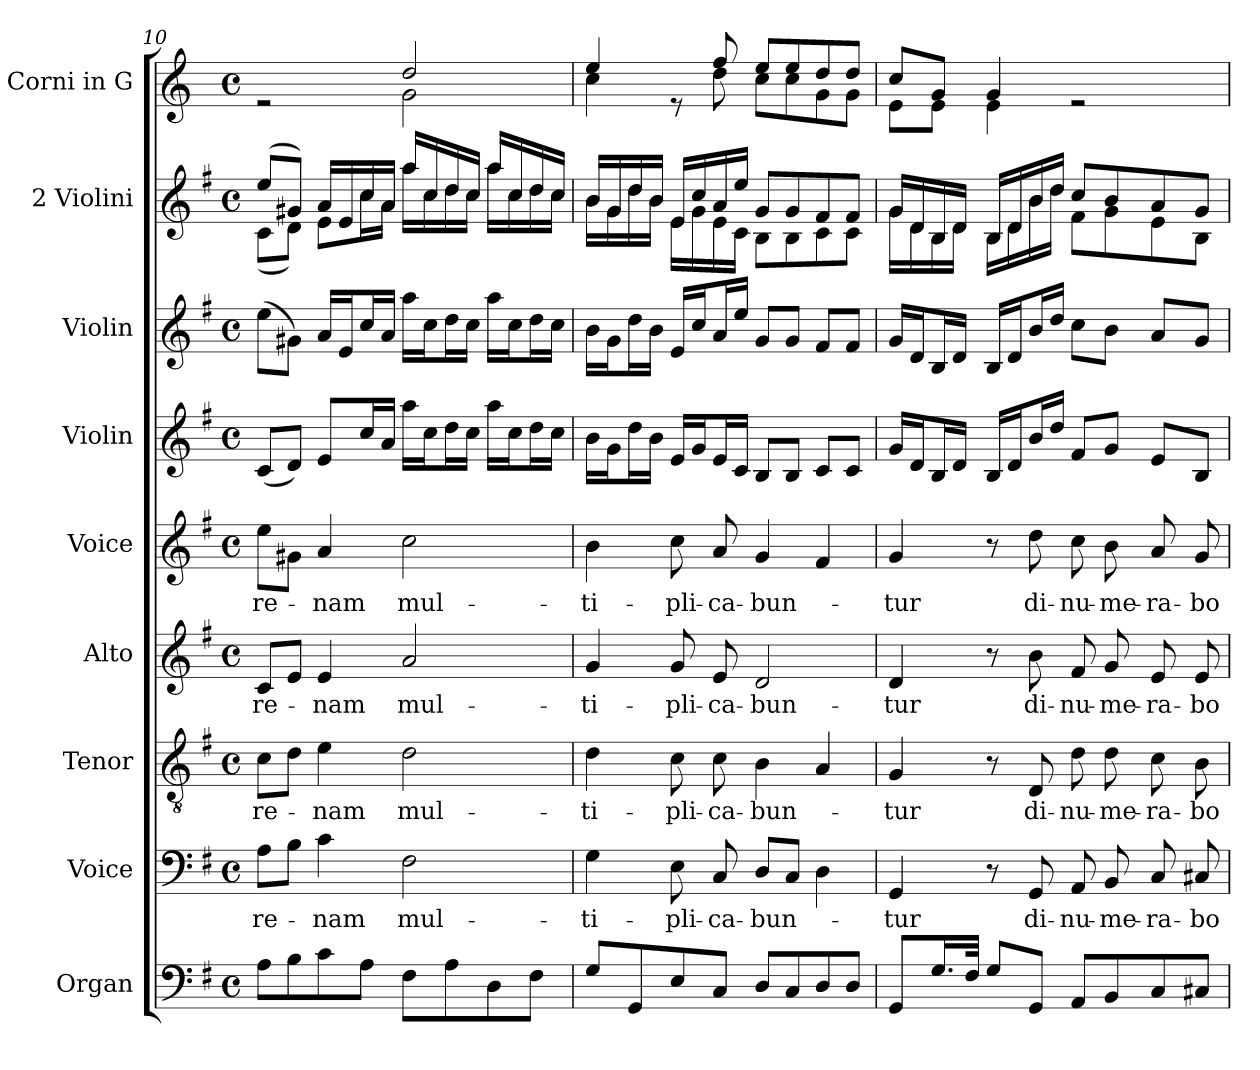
**kern	**kern	**text	**kern	**text	**kern	**text	**kern	**text	**kern	**kern	**kern	**kern
*part9	*part8	*part8	*part7	*part7	*part6	*part6	*part5	*part5	*part4	*part3	*part2	*part1
*staff9	*staff8	*staff8	*staff7	*staff7	*staff6	*staff6	*staff5	*staff5	*staff4	*staff3	*staff2	*staff1
*I"Organ	*I"Voice	*	*I"Tenor	*	*I"Alto	*	*I"Voice	*	*I"Violin	*I"Violin	*I"2 Violini	*I"Corni in G
*	*	*	*	*	*	*	*	*	*I'Vln.	*I'Vln.	*I'V	*I'C
!!LO:PB:g=z
*clefF4	*clefF4	*	*clefGv2	*	*clefG2	*	*clefG2	*	*clefG2	*clefG2	*clefG2	*clefG2
*	*	*	*	*	*	*	*	*	*	*	*	*ITrd3c5
*k[f#]	*k[f#]	*	*k[f#]	*	*k[f#]	*	*k[f#]	*	*k[f#]	*k[f#]	*k[f#]	*k[f#]
*M4/4	*M4/4	*	*M4/4	*	*M4/4	*	*M4/4	*	*M4/4	*M4/4	*M4/4	*M4/4
*met(c)	*met(c)	*	*met(c)	*	*met(c)	*	*met(c)	*	*met(c)	*met(c)	*met(c)	*met(c)
=10	=10	=10	=10	=10	=10	=10	=10	=10	=10	=10	=10	=10
!	!	!LO:LY:b	!	!LO:LY:b	!	!LO:LY:b	!	!LO:LY:b	!	!	!	!
*	*	*	*	*	*	*	*	*	*	*	*^	*^
8A\L	8A\L	-re-	8c\L	-re-	8c/L	-re-	8ee\L	-re-	(8c/L	(8ee\L	(8ee/L	(8c\L	2re	2ryy
8B\	8B\J	.	8d\J	.	8e/J	.	8g#X\J	.	8d/J)	8g#X\J)	8g#X/J)	8d\J)	.	.
!	!	!LO:LY:b	!	!LO:LY:b	!	!LO:LY:b	!	!LO:LY:b	!	!	!	!	!	!
8c\	4c\	-nam	4e\	-nam	4e/	-nam	4a/	-nam	8e/L	16a/LL	16a/LL	8e\L	.	.
.	.	.	.	.	.	.	.	.	.	16e/J	16e/	.	.	.
8A\J	.	.	.	.	.	.	.	.	16cc/L	16cc/L	16cc/	16cc\L	.	.
.	.	.	.	.	.	.	.	.	16a/JJ	16a/JJ	16a/JJ	16a\JJ	.	.
!	!	!LO:LY:b	!	!LO:LY:b	!	!LO:LY:b	!	!LO:LY:b	!	!	!	!	!	!
8F#\L	2F#\	mul-	2d\	mul-	2a/	mul-	2cc\	mul-	16aa\LL	16aa\LL	16aa/LL	16aa\LL	2a/	2d\
.	.	.	.	.	.	.	.	.	16cc\J	16cc\J	16cc/	16cc\	.	.
8A\	.	.	.	.	.	.	.	.	16dd\L	16dd\L	16dd/	16dd\	.	.
.	.	.	.	.	.	.	.	.	16cc\JJ	16cc\JJ	16cc/JJ	16cc\JJ	.	.
8D\	.	.	.	.	.	.	.	.	16aa\LL	16aa\LL	16aa/LL	16aa\LL	.	.
.	.	.	.	.	.	.	.	.	16cc\J	16cc\J	16cc/	16cc\	.	.
8F#\J	.	.	.	.	.	.	.	.	16dd\L	16dd\L	16dd/	16dd\	.	.
.	.	.	.	.	.	.	.	.	16cc\JJ	16cc\JJ	16cc/JJ	16cc\JJ	.	.
=11	=11	=11	=11	=11	=11	=11	=11	=11	=11	=11	=11	=11	=11	=11
!	!	!LO:LY:b	!	!LO:LY:b	!	!LO:LY:b	!	!LO:LY:b	!	!	!	!	!	!
8G/L	4G\	-ti-	4d\	-ti-	4g/	-ti-	4b\	-ti-	16b\LL	16b\LL	16b/LL	16b\LL	4b/	4g\
.	.	.	.	.	.	.	.	.	16g\J	16g\J	16g/	16g\	.	.
8GG/	.	.	.	.	.	.	.	.	16dd\L	16dd\L	16dd/	16dd\	.	.
.	.	.	.	.	.	.	.	.	16b\JJ	16b\JJ	16b/JJ	16b\JJ	.	.
!	!	!LO:LY:b	!	!LO:LY:b	!	!LO:LY:b	!	!LO:LY:b	!	!	!	!	!	!
8E/	8E\	-pli-	8c\	-pli-	8g/	-pli-	8cc\	-pli-	16e/LL	16e/LL	16e/LL	16e\LL	8re	8ryy
.	.	.	.	.	.	.	.	.	16g/J	16cc/J	16cc/	16g\	.	.
!	!	!LO:LY:b	!	!LO:LY:b	!	!LO:LY:b	!	!LO:LY:b	!	!	!	!	!	!
8C/J	8C/	-ca-	8c\	-ca-	8e/	-ca-	8a/	-ca-	16e/L	16a/L	16a/	16e\	8cc/	8a\
.	.	.	.	.	.	.	.	.	16c/JJ	16ee/JJ	16ee/JJ	16c\JJ	.	.
!	!	!LO:LY:b	!	!LO:LY:b	!	!LO:LY:b	!	!LO:LY:b	!	!	!	!	!	!
8D/L	8D/L	-bun-	4B\	-bun-	2d/	-bun-	4g/	-bun-	8B/L	8g/L	8g/L	8B\L	8b/L	8g\L
8C/	8C/J	.	.	.	.	.	.	.	8B/J	8g/J	8g/	8B\	8b/	8g\
8D/	4D\	.	4A/	.	.	.	4f#/	.	8c/L	8f#/L	8f#/	8c\	8a/	8d\
8D/J	.	.	.	.	.	.	.	.	8c/J	8f#/J	8f#/J	8c\J	8a/J	8d\J
=12	=12	=12	=12	=12	=12	=12	=12	=12	=12	=12	=12	=12	=12	=12
!	!	!LO:LY:b	!	!LO:LY:b	!	!LO:LY:b	!	!LO:LY:b	!	!	!	!	!	!
8GG/L	4GG/	-tur	4G/	-tur	4d/	-tur	4g/	-tur	16g/LL	16g/LL	16g/LL	16g\LL	8g/L	8B\L
.	.	.	.	.	.	.	.	.	16d/J	16d/J	16d/	16d\	.	.
16.G/L	.	.	.	.	.	.	.	.	16B/L	16B/L	16B/	16B\	8d/J	8B\J
.	.	.	.	.	.	.	.	.	16d/JJ	16d/JJ	16d/JJ	16d\JJ	.	.
32F#/JJk	.	.	.	.	.	.	.	.	.	.	.	.	.	.
8G/L	8r	.	8r	.	8r	.	8r	.	16B/LL	16B/LL	16B/LL	16B\LL	4d/	4B\
.	.	.	.	.	.	.	.	.	16d/J	16d/J	16d/	16d\	.	.
!	!	!LO:LY:b	!	!LO:LY:b	!	!LO:LY:b	!	!LO:LY:b	!	!	!	!	!	!
8GG/J	8GG/	di-	8D/	di-	8b\	di-	8dd\	di-	16b/L	16b/L	16b/	16b\	.	.
.	.	.	.	.	.	.	.	.	16dd/JJ	16dd/JJ	16dd/JJ	16dd\JJ	.	.
!	!	!LO:LY:b	!	!LO:LY:b	!	!LO:LY:b	!	!LO:LY:b	!	!	!	!	!	!
8AA/L	8AA/	-nu-	8d\	-nu-	8f#/	-nu-	8cc\	-nu-	8f#/L	8cc\L	8cc/L	8f#\L	2re	2ryy
!	!	!LO:LY:b	!	!LO:LY:b	!	!LO:LY:b	!	!LO:LY:b	!	!	!	!	!	!
8BB/	8BB/	-me-	8d\	-me-	8g/	-me-	8b\	-me-	8g/J	8b\J	8b/	8g\	.	.
!	!	!LO:LY:b	!	!LO:LY:b	!	!LO:LY:b	!	!LO:LY:b	!	!	!	!	!	!
8C/	8C/	-ra-	8c\	-ra-	8e/	-ra-	8a/	-ra-	8e/L	8a/L	8a/	8e\	.	.
!	!	!LO:LY:b	!	!LO:LY:b	!	!LO:LY:b	!	!LO:LY:b	!	!	!	!	!	!
8C#X/J	8C#X/	-bo	8B\	-bo	8e/	-bo	8g/	-bo	8B/J	8g/J	8g/J	8B\J	.	.
*	*	*	*	*	*	*	*	*	*	*	*v	*v	*	*
*	*	*	*	*	*	*	*	*	*	*	*	*v	*v
=	=	=	=	=	=	=	=	=	=	=	=	=
*-	*-	*-	*-	*-	*-	*-	*-	*-	*-	*-	*-	*-
